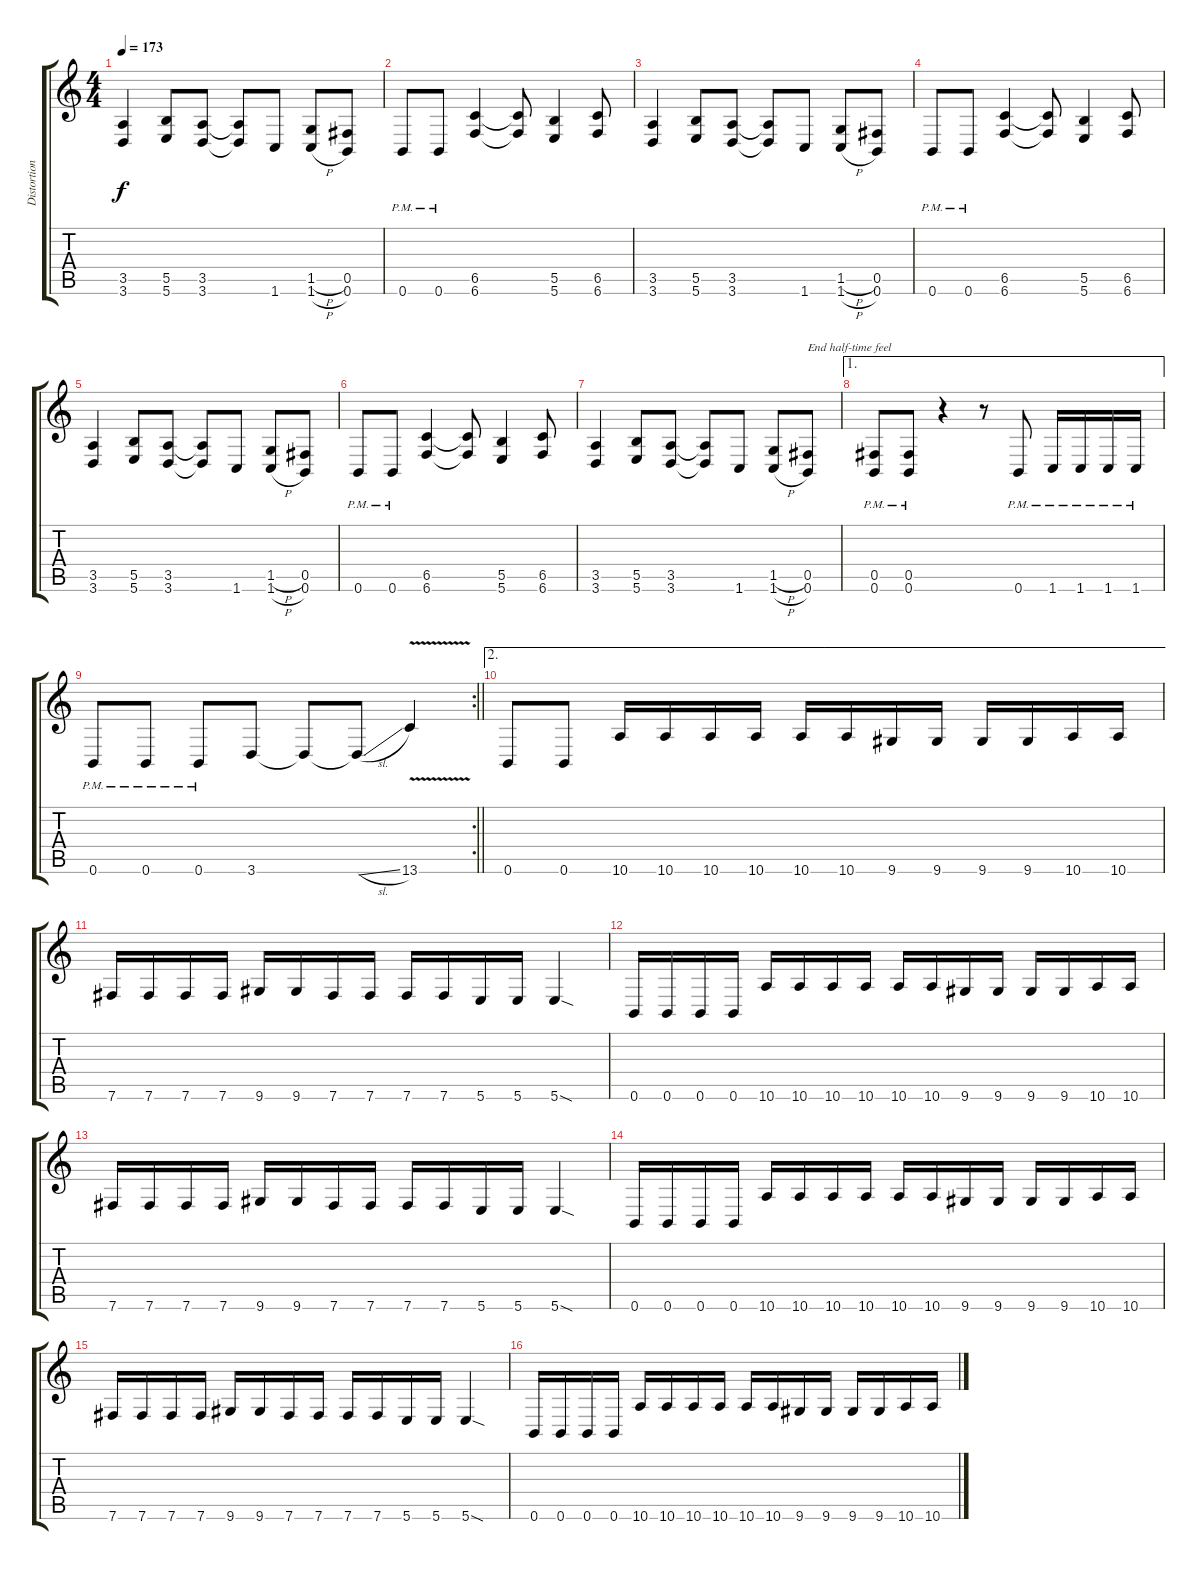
\track ("Distortion guitar" "Distortion") {instrument distortionguitar}
\staff {score tabs}
\tuning (Db4 Ab3 E3 B2 Gb2 B1) {hide}
\ts (4 4)
\tempo 173
\clef g2
\ks c
(3.5 3.6).4{dy f} (5.5 5.6).8 (3.5 3.6).8 (3.5{t} 3.6{t}).8 1.6.8 (1.5{h} 1.6{h}).8 (0.5 0.6).8 |
0.6{pm}.8 0.6{pm}.8 (6.5 6.6).4 (6.5{t} 6.6{t}).8 (5.5 5.6).4 (6.5 6.6).8 |
(3.5 3.6).4 (5.5 5.6).8 (3.5 3.6).8 (3.5{t} 3.6{t}).8 1.6.8 (1.5{h} 1.6{h}).8 (0.5 0.6).8 |
0.6{pm}.8 0.6{pm}.8 (6.5 6.6).4 (6.5{t} 6.6{t}).8 (5.5 5.6).4 (6.5 6.6).8 |
(3.5 3.6).4 (5.5 5.6).8 (3.5 3.6).8 (3.5{t} 3.6{t}).8 1.6.8 (1.5{h} 1.6{h}).8 (0.5 0.6).8 |
0.6{pm}.8 0.6{pm}.8 (6.5 6.6).4 (6.5{t} 6.6{t}).8 (5.5 5.6).4 (6.5 6.6).8 |
(3.5 3.6).4 (5.5 5.6).8 (3.5 3.6).8 (3.5{t} 3.6{t}).8 1.6.8 (1.5{h} 1.6{h}).8 (0.5 0.6).8{txt "End half-time feel"} |
\ae 1
(0.5{pm} 0.6{pm}).8 (0.5{pm} 0.6{pm}).8 r.4 r.8 0.6{pm}.8 1.6{pm}.16 1.6{pm}.16 1.6{pm}.16 1.6{pm}.16 |
\rc 2
\barLineRight lightlight
0.6{pm}.8 0.6{pm}.8 0.6{pm}.8 3.6.8 3.6{t}.8 3.6{sl t}.8 13.6{v}.4 |
\ae 2
0.6.8 0.6.8 10.6.16 10.6.16 10.6.16 10.6.16 10.6.16 10.6.16 9.6.16 9.6.16 9.6.16 9.6.16 10.6.16 10.6.16 |
7.6.16 7.6.16 7.6.16 7.6.16 9.6.16 9.6.16 7.6.16 7.6.16 7.6.16 7.6.16 5.6.16 5.6.16 5.6{sod}.4 |
0.6.16 0.6.16 0.6.16 0.6.16 10.6.16 10.6.16 10.6.16 10.6.16 10.6.16 10.6.16 9.6.16 9.6.16 9.6.16 9.6.16 10.6.16 10.6.16 |
7.6.16 7.6.16 7.6.16 7.6.16 9.6.16 9.6.16 7.6.16 7.6.16 7.6.16 7.6.16 5.6.16 5.6.16 5.6{sod}.4 |
0.6.16 0.6.16 0.6.16 0.6.16 10.6.16 10.6.16 10.6.16 10.6.16 10.6.16 10.6.16 9.6.16 9.6.16 9.6.16 9.6.16 10.6.16 10.6.16 |
7.6.16 7.6.16 7.6.16 7.6.16 9.6.16 9.6.16 7.6.16 7.6.16 7.6.16 7.6.16 5.6.16 5.6.16 5.6{sod}.4 |
0.6.16 0.6.16 0.6.16 0.6.16 10.6.16 10.6.16 10.6.16 10.6.16 10.6.16 10.6.16 9.6.16 9.6.16 9.6.16 9.6.16 10.6.16 10.6.16
